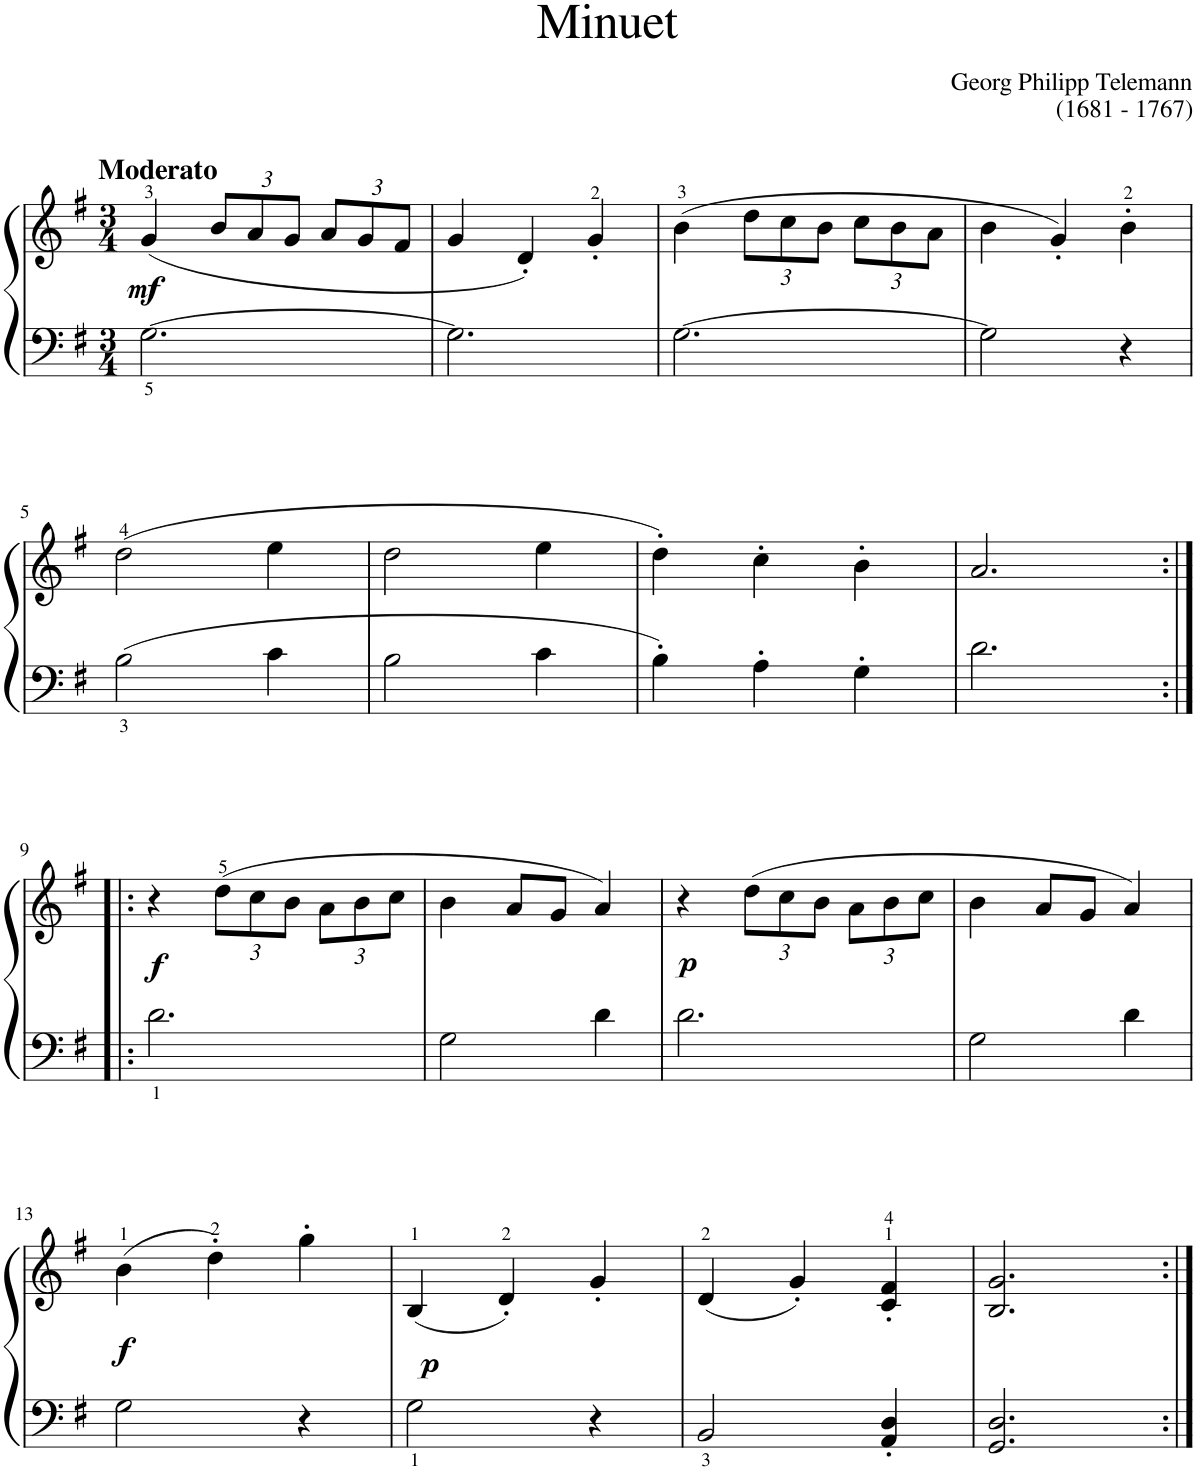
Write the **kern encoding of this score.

**kern	**kern	**dynam
*part1	*part1	*part1
*staff2	*staff1	*staff1/2
*I"Piano	*	*
*I'Pno	*	*
*clefF4	*clefG2	*
*k[f#]	*k[f#]	*
*M3/4	*M3/4	*
=1	=1	=1
!	!LO:TX:a:B:t=Moderato	!
!	!	!LO:DY:b
[2.G\	(4g/	mf
*	*Xbrackettup	*
.	12b/L	.
.	12a/	.
.	12g/J	.
.	12a/L	.
.	12g/	.
.	12f#/J	.
=2	=2	=2
2.G\]	4g/	.
.	4d'/)	.
.	4g'/	.
=3	=3	=3
[2.G\	(4b\	.
.	12dd\L	.
.	12cc\	.
.	12b\J	.
.	12cc\L	.
.	12b\	.
.	12a\J	.
=4	=4	=4
2G\]	4b\	.
.	4g'/)	.
4r	4b'\	.
!!LO:LB:g=z
=5	=5	=5
2B\	(2dd\	.
4c\	4ee\	.
=6	=6	=6
2B\	2dd\	.
4c\	4ee\	.
=7	=7	=7
4B'\	4dd'\)	.
4A'\	4cc'\	.
4G'\	4b'\	.
=8	=8	=8
2.d\	2.a/	.
!!LO:LB:g=z
=9:|!|:	=9:|!|:	=9:|!|:
!	!	!LO:DY:b
2.d\	4r	f
.	(12dd\L	.
.	12cc\	.
.	12b\J	.
.	12a\L	.
.	12b\	.
.	12cc\J	.
=10	=10	=10
2G\	4b\	.
.	8a/L	.
.	8g/J	.
4d\	4a/)	.
=11	=11	=11
!	!	!LO:DY:b
2.d\	4r	p
.	(12dd\L	.
.	12cc\	.
.	12b\J	.
.	12a\L	.
.	12b\	.
.	12cc\J	.
=12	=12	=12
2G\	4b\	.
.	8a/L	.
.	8g/J	.
4d\	4a/)	.
!!LO:LB:g=z
=13	=13	=13
!	!	!LO:DY:b
2G\	(4b\	f
.	4dd'\)	.
4r	4gg'\	.
=14	=14	=14
!	!	!LO:DY:b
2G\	(4B/	p
.	4d'/)	.
4r	4g'/	.
=15	=15	=15
2BB/	(4d/	.
.	4g'/)	.
4AA/' 4D/'	4c/' 4f#/'	.
=16	=16	=16
2.GG/ 2.D/	2.B/ 2.g/	.
=:|!	=:|!	=:|!
*-	*-	*-
